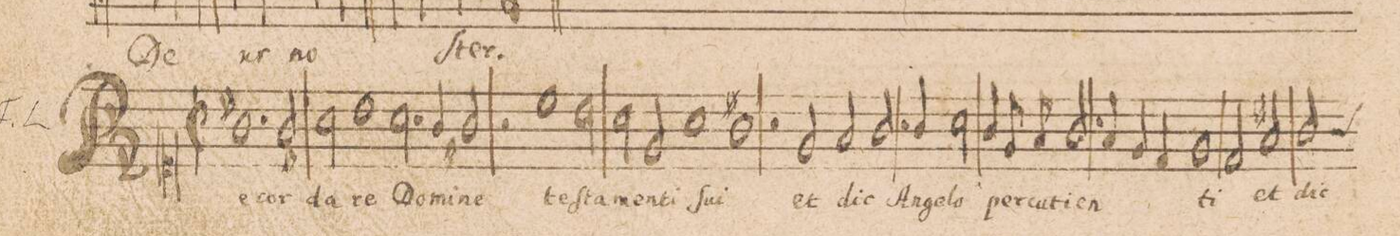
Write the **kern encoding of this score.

**kern	**text
*I"[Cantus]	*
*clefC1	*
*k[]	*
*met(C|)	*
*M2/1	*
1.g#X\	Re-
2g#X/	-cor-
=2-	=2-
*2\right	*
2a\	-da-
1b\	-re
2.a\	Do-
=3-	=3-
4g#X/	-mi-
2g#/	-ne
2r	.
1cc\	te-
=4-	=4-
2b\	-ſta-
2a\	-men-
2e/	-ti
=5-	=5-
1a\	ſu-
1g#X\	-i
=6-	=6-
2r	.
2e/	et
2f/	dic
2.g/	An-
=7-	=7-
4g/	-ge-
2a\	-lo
4g/	per-
8e/	-cu-
8f/	-ti-
2.g/	-en-
=8-	=8-
4f/	.
4e/	.
4d/	.
1e/	.
=9-	=9-
2d/	-ti
2f#X/	et
*custos:g	*
2g/	dic
*-	*-
